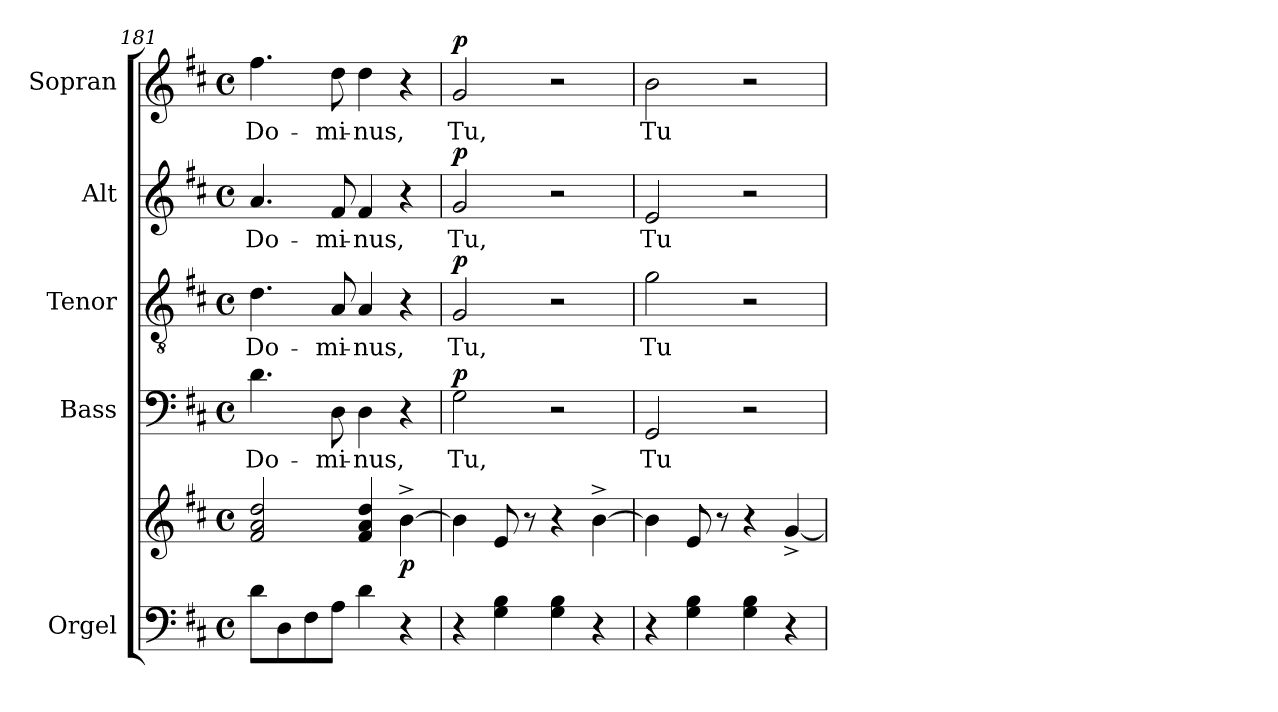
**kern	**kern	**dynam	**kern	**text	**dynam	**kern	**text	**dynam	**kern	**text	**dynam	**kern	**text	**dynam
*part5	*part5	*part5	*part4	*part4	*part4	*part3	*part3	*part3	*part2	*part2	*part2	*part1	*part1	*part1
*staff6	*staff5	*staff5/6	*staff4	*staff4	*staff4	*staff3	*staff3	*staff3	*staff2	*staff2	*staff2	*staff1	*staff1	*staff1
*I"Orgel	*	*	*I"Bass	*	*	*I"Tenor	*	*	*I"Alt	*	*	*I"Sopran	*	*
*I'Org.	*	*	*I'B.	*	*	*I'T.	*	*	*I'A.	*	*	*I'S.	*	*
*clefF4	*clefG2	*	*clefF4	*	*	*clefGv2	*	*	*clefG2	*	*	*clefG2	*	*
*k[f#c#]	*k[f#c#]	*	*k[f#c#]	*	*	*k[f#c#]	*	*	*k[f#c#]	*	*	*k[f#c#]	*	*
*D:	*D:	*	*D:	*	*	*D:	*	*	*D:	*	*	*D:	*	*
*M4/4	*M4/4	*	*M4/4	*	*	*M4/4	*	*	*M4/4	*	*	*M4/4	*	*
*met(c)	*met(c)	*	*met(c)	*	*	*met(c)	*	*	*met(c)	*	*	*met(c)	*	*
=181	=181	=181	=181	=181	=181	=181	=181	=181	=181	=181	=181	=181	=181	=181
!	!	!	!	!LO:LY:b	!	!	!LO:LY:b	!	!	!LO:LY:b	!	!	!LO:LY:b	!
8d\L	2f#/ 2a/ 2dd/	.	4.d\	Do-	.	4.d\	Do-	.	4.a/	Do-	.	4.ff#\	Do-	.
8D\	.	.	.	.	.	.	.	.	.	.	.	.	.	.
8F#\	.	.	.	.	.	.	.	.	.	.	.	.	.	.
!	!	!	!	!LO:LY:b	!	!	!LO:LY:b	!	!	!LO:LY:b	!	!	!LO:LY:b	!
8A\J	.	.	8D\	-mi-	.	8A/	-mi-	.	8f#/	-mi-	.	8dd\	-mi-	.
!	!	!	!	!LO:LY:b	!	!	!LO:LY:b	!	!	!LO:LY:b	!	!	!LO:LY:b	!
4d\	4f#/ 4a/ 4dd/	.	4D\	-nus,	.	4A/	-nus,	.	4f#/	-nus,	.	4dd\	-nus,	.
!	!	!LO:DY:b	!	!	!	!	!	!	!	!	!	!	!	!
4r	[4b^>\	p	4r	.	.	4r	.	.	4r	.	.	4r	.	.
=182	=182	=182	=182	=182	=182	=182	=182	=182	=182	=182	=182	=182	=182	=182
!	!	!	!	!LO:LY:b	!LO:DY:a	!	!LO:LY:b	!LO:DY:a	!	!LO:LY:b	!LO:DY:a	!	!LO:LY:b	!LO:DY:a
4r	4b\]	.	2G\	Tu,	p	2G/	Tu,	p	2g/	Tu,	p	2g/	Tu,	p
4G\ 4B\	8e/	.	.	.	.	.	.	.	.	.	.	.	.	.
.	8r	.	.	.	.	.	.	.	.	.	.	.	.	.
4G\ 4B\	4r	.	2r	.	.	2r	.	.	2r	.	.	2r	.	.
4r	[4b^>\	.	.	.	.	.	.	.	.	.	.	.	.	.
=183	=183	=183	=183	=183	=183	=183	=183	=183	=183	=183	=183	=183	=183	=183
!	!	!	!	!LO:LY:b	!	!	!LO:LY:b	!	!	!LO:LY:b	!	!	!LO:LY:b	!
4r	4b\]	.	2GG/	Tu	.	2g\	Tu	.	2e/	Tu	.	2b\	Tu	.
4G\ 4B\	8e/	.	.	.	.	.	.	.	.	.	.	.	.	.
.	8r	.	.	.	.	.	.	.	.	.	.	.	.	.
4G\ 4B\	4r	.	2r	.	.	2r	.	.	2r	.	.	2r	.	.
4r	[4g^</	.	.	.	.	.	.	.	.	.	.	.	.	.
=	=	=	=	=	=	=	=	=	=	=	=	=	=	=
*-	*-	*-	*-	*-	*-	*-	*-	*-	*-	*-	*-	*-	*-	*-
